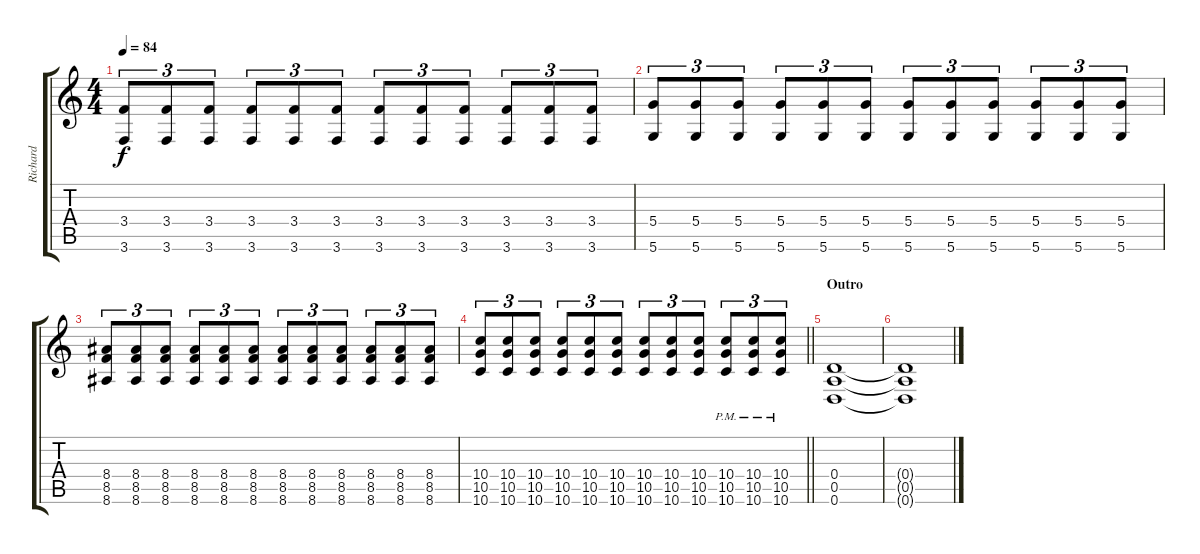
\track ("Richard" "Richard") {instrument distortionguitar}
\staff {score tabs}
\tuning (E4 B3 G3 D3 A2 D2) {hide}
\ts (4 4)
\tempo 84
\clef g2
\ks c
(3.4 3.6).8{tu (3 2) dy f} (3.4 3.6).8{tu (3 2)} (3.4 3.6).8{tu (3 2)} (3.4 3.6).8{tu (3 2)} (3.4 3.6).8{tu (3 2)} (3.4 3.6).8{tu (3 2)} (3.4 3.6).8{tu (3 2)} (3.4 3.6).8{tu (3 2)} (3.4 3.6).8{tu (3 2)} (3.4 3.6).8{tu (3 2)} (3.4 3.6).8{tu (3 2)} (3.4 3.6).8{tu (3 2)} |
(5.4 5.6).8{tu (3 2)} (5.4 5.6).8{tu (3 2)} (5.4 5.6).8{tu (3 2)} (5.4 5.6).8{tu (3 2)} (5.4 5.6).8{tu (3 2)} (5.4 5.6).8{tu (3 2)} (5.4 5.6).8{tu (3 2)} (5.4 5.6).8{tu (3 2)} (5.4 5.6).8{tu (3 2)} (5.4 5.6).8{tu (3 2)} (5.4 5.6).8{tu (3 2)} (5.4 5.6).8{tu (3 2)} |
(8.4 8.5 8.6).8{tu (3 2)} (8.4 8.5 8.6).8{tu (3 2)} (8.4 8.5 8.6).8{tu (3 2)} (8.4 8.5 8.6).8{tu (3 2)} (8.4 8.5 8.6).8{tu (3 2)} (8.4 8.5 8.6).8{tu (3 2)} (8.4 8.5 8.6).8{tu (3 2)} (8.4 8.5 8.6).8{tu (3 2)} (8.4 8.5 8.6).8{tu (3 2)} (8.4 8.5 8.6).8{tu (3 2)} (8.4 8.5 8.6).8{tu (3 2)} (8.4 8.5 8.6).8{tu (3 2)} |
\barLineRight lightlight
(10.4 10.5 10.6).8{tu (3 2)} (10.4 10.5 10.6).8{tu (3 2)} (10.4 10.5 10.6).8{tu (3 2)} (10.4 10.5 10.6).8{tu (3 2)} (10.4 10.5 10.6).8{tu (3 2)} (10.4 10.5 10.6).8{tu (3 2)} (10.4 10.5 10.6).8{tu (3 2)} (10.4 10.5 10.6).8{tu (3 2)} (10.4 10.5 10.6).8{tu (3 2)} (10.4{pm} 10.5{pm} 10.6{pm}).8{tu (3 2)} (10.4{pm} 10.5{pm} 10.6{pm}).8{tu (3 2)} (10.4{pm} 10.5{pm} 10.6{pm}).8{tu (3 2)} |
\section ("" "Outro")
(0.4 0.5 0.6).1 |
(0.4{t} 0.5{t} 0.6{t}).1
